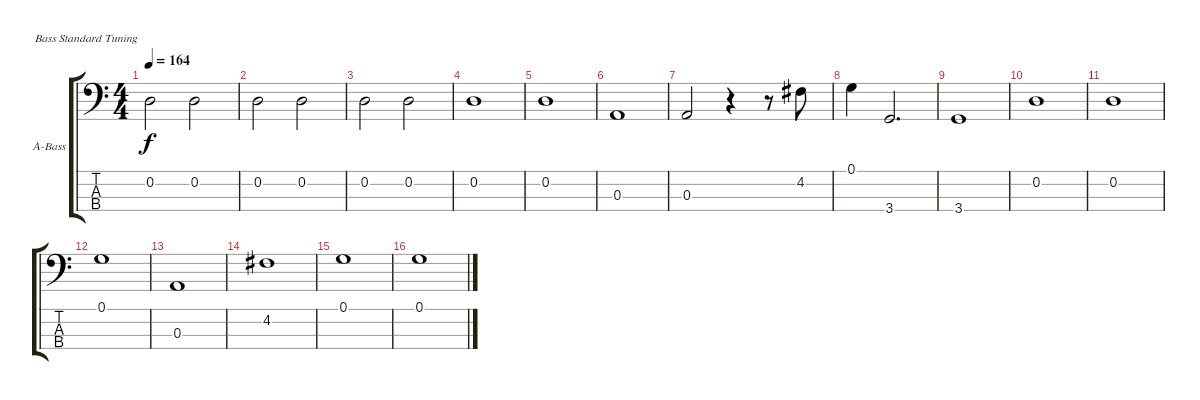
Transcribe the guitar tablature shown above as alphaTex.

\bracketExtendMode groupsimilarinstruments
\firstSystemTrackNameOrientation horizontal
\otherSystemsTrackNameOrientation horizontal
\track ("Bass Part 2" "A-Bass") {instrument acousticgrandpiano}
\staff {score tabs}
\tuning (G2 D2 A1 E1)
\displaytranspose 12
\ts (4 4)
\tempo 164
\clef f4
\ks c
0.2.2{dy f} 0.2.2 |
0.2.2 0.2.2 |
0.2.2 0.2.2 |
0.2.1 |
0.2.1 |
0.3.1 |
0.3.2 r.4 r.8 4.2.8 |
0.1.4 3.4.2{d} |
3.4.1 |
0.2.1 |
0.2.1 |
0.1.1 |
0.3.1 |
4.2.1 |
0.1.1 |
0.1.1
